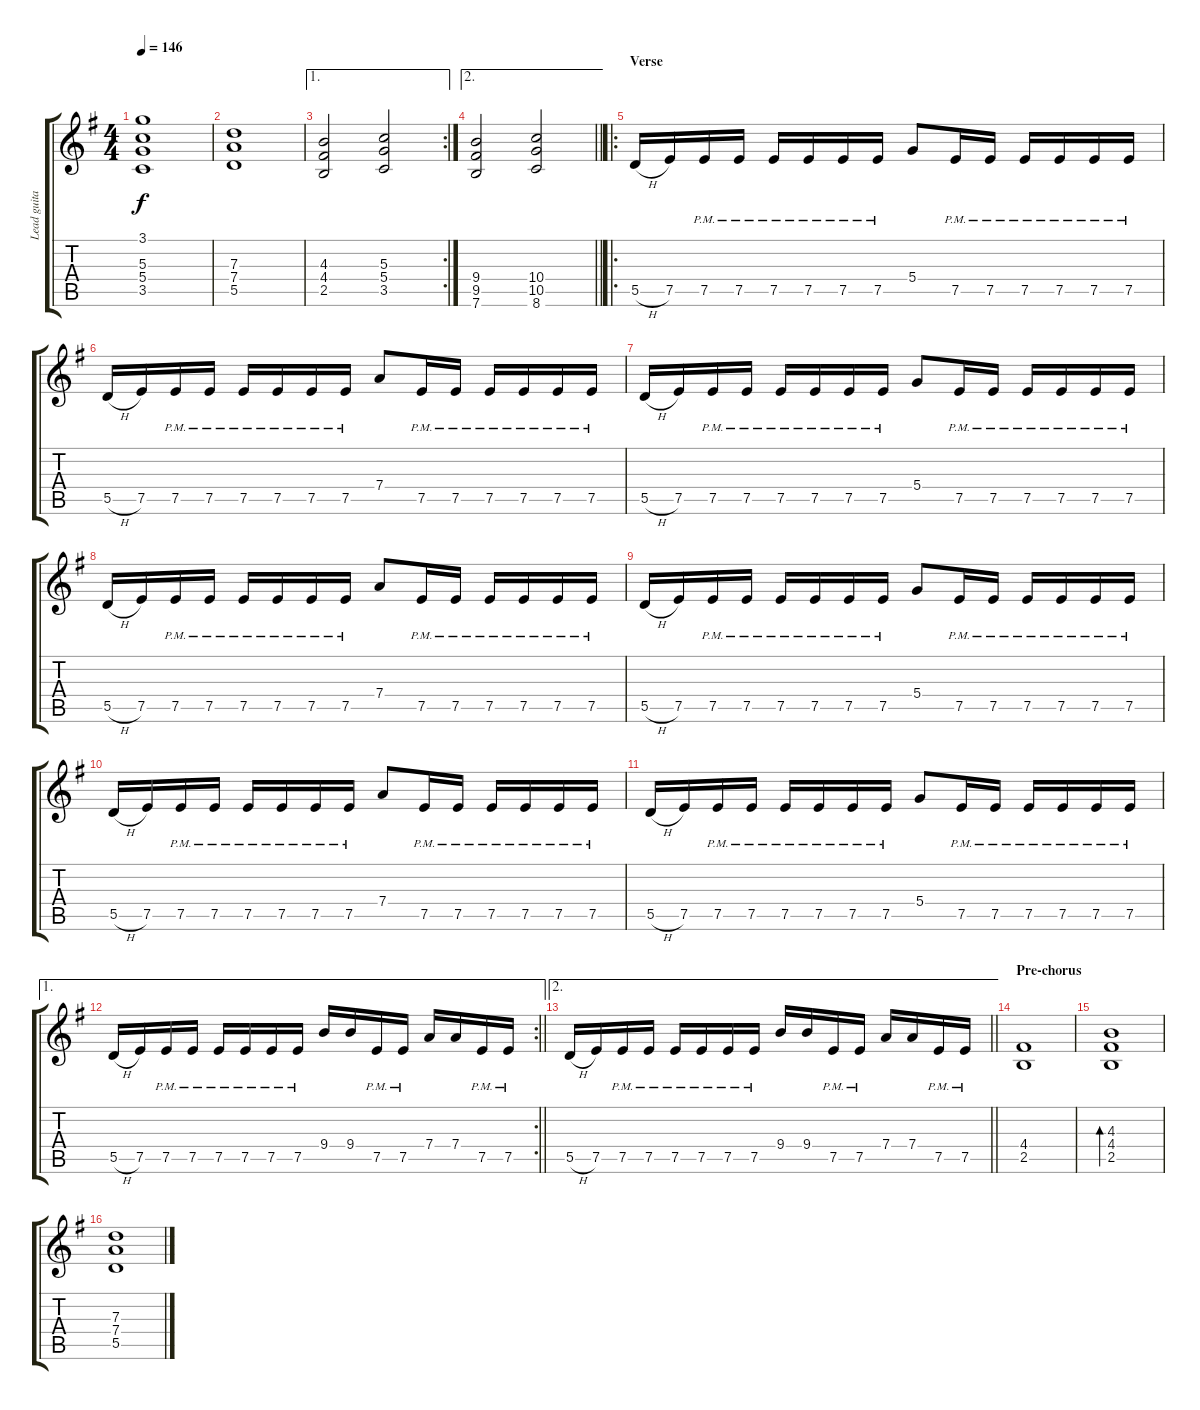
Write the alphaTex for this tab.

\track ("Lead guitar" "Lead guita") {instrument distortionguitar}
\staff {score tabs}
\tuning (E4 B3 G3 D3 A2 E2) {hide}
\ts (4 4)
\tempo 146
\clef g2
\ks eminor
(3.1{t} 5.3{t} 5.4{t} 3.5{t}).1{dy f} |
(7.3 7.4 5.5).1 |
\ae 1
\rc 2
(4.3 4.4 2.5).2 (5.3 5.4 3.5).2 |
\ae 2
\barLineRight lightlight
(9.4 9.5 7.6).2 (10.4 10.5 8.6).2 |
\ro
\section ("" "Verse")
5.5{h}.16 7.5.16 7.5{pm}.16 7.5{pm}.16 7.5{pm}.16 7.5{pm}.16 7.5{pm}.16 7.5{pm}.16 5.4.8 7.5{pm}.16 7.5{pm}.16 7.5{pm}.16 7.5{pm}.16 7.5{pm}.16 7.5{pm}.16 |
5.5{h}.16 7.5.16 7.5{pm}.16 7.5{pm}.16 7.5{pm}.16 7.5{pm}.16 7.5{pm}.16 7.5{pm}.16 7.4.8 7.5{pm}.16 7.5{pm}.16 7.5{pm}.16 7.5{pm}.16 7.5{pm}.16 7.5{pm}.16 |
5.5{h}.16 7.5.16 7.5{pm}.16 7.5{pm}.16 7.5{pm}.16 7.5{pm}.16 7.5{pm}.16 7.5{pm}.16 5.4.8 7.5{pm}.16 7.5{pm}.16 7.5{pm}.16 7.5{pm}.16 7.5{pm}.16 7.5{pm}.16 |
5.5{h}.16 7.5.16 7.5{pm}.16 7.5{pm}.16 7.5{pm}.16 7.5{pm}.16 7.5{pm}.16 7.5{pm}.16 7.4.8 7.5{pm}.16 7.5{pm}.16 7.5{pm}.16 7.5{pm}.16 7.5{pm}.16 7.5{pm}.16 |
5.5{h}.16 7.5.16 7.5{pm}.16 7.5{pm}.16 7.5{pm}.16 7.5{pm}.16 7.5{pm}.16 7.5{pm}.16 5.4.8 7.5{pm}.16 7.5{pm}.16 7.5{pm}.16 7.5{pm}.16 7.5{pm}.16 7.5{pm}.16 |
5.5{h}.16 7.5.16 7.5{pm}.16 7.5{pm}.16 7.5{pm}.16 7.5{pm}.16 7.5{pm}.16 7.5{pm}.16 7.4.8 7.5{pm}.16 7.5{pm}.16 7.5{pm}.16 7.5{pm}.16 7.5{pm}.16 7.5{pm}.16 |
5.5{h}.16 7.5.16 7.5{pm}.16 7.5{pm}.16 7.5{pm}.16 7.5{pm}.16 7.5{pm}.16 7.5{pm}.16 5.4.8 7.5{pm}.16 7.5{pm}.16 7.5{pm}.16 7.5{pm}.16 7.5{pm}.16 7.5{pm}.16 |
\ae 1
\rc 2
\barLineRight lightlight
5.5{h}.16 7.5.16 7.5{pm}.16 7.5{pm}.16 7.5{pm}.16 7.5{pm}.16 7.5{pm}.16 7.5{pm}.16 9.4.16 9.4.16 7.5{pm}.16 7.5{pm}.16 7.4.16 7.4.16 7.5{pm}.16 7.5{pm}.16 |
\ae 2
\barLineRight lightlight
5.5{h}.16 7.5.16 7.5{pm}.16 7.5{pm}.16 7.5{pm}.16 7.5{pm}.16 7.5{pm}.16 7.5{pm}.16 9.4.16 9.4.16 7.5{pm}.16 7.5{pm}.16 7.4.16 7.4.16 7.5{pm}.16 7.5{pm}.16 |
\section ("" "Pre-chorus")
(4.4 2.5).1 |
(4.3 4.4 2.5).1{bd 120} |
(7.3 7.4 5.5).1
